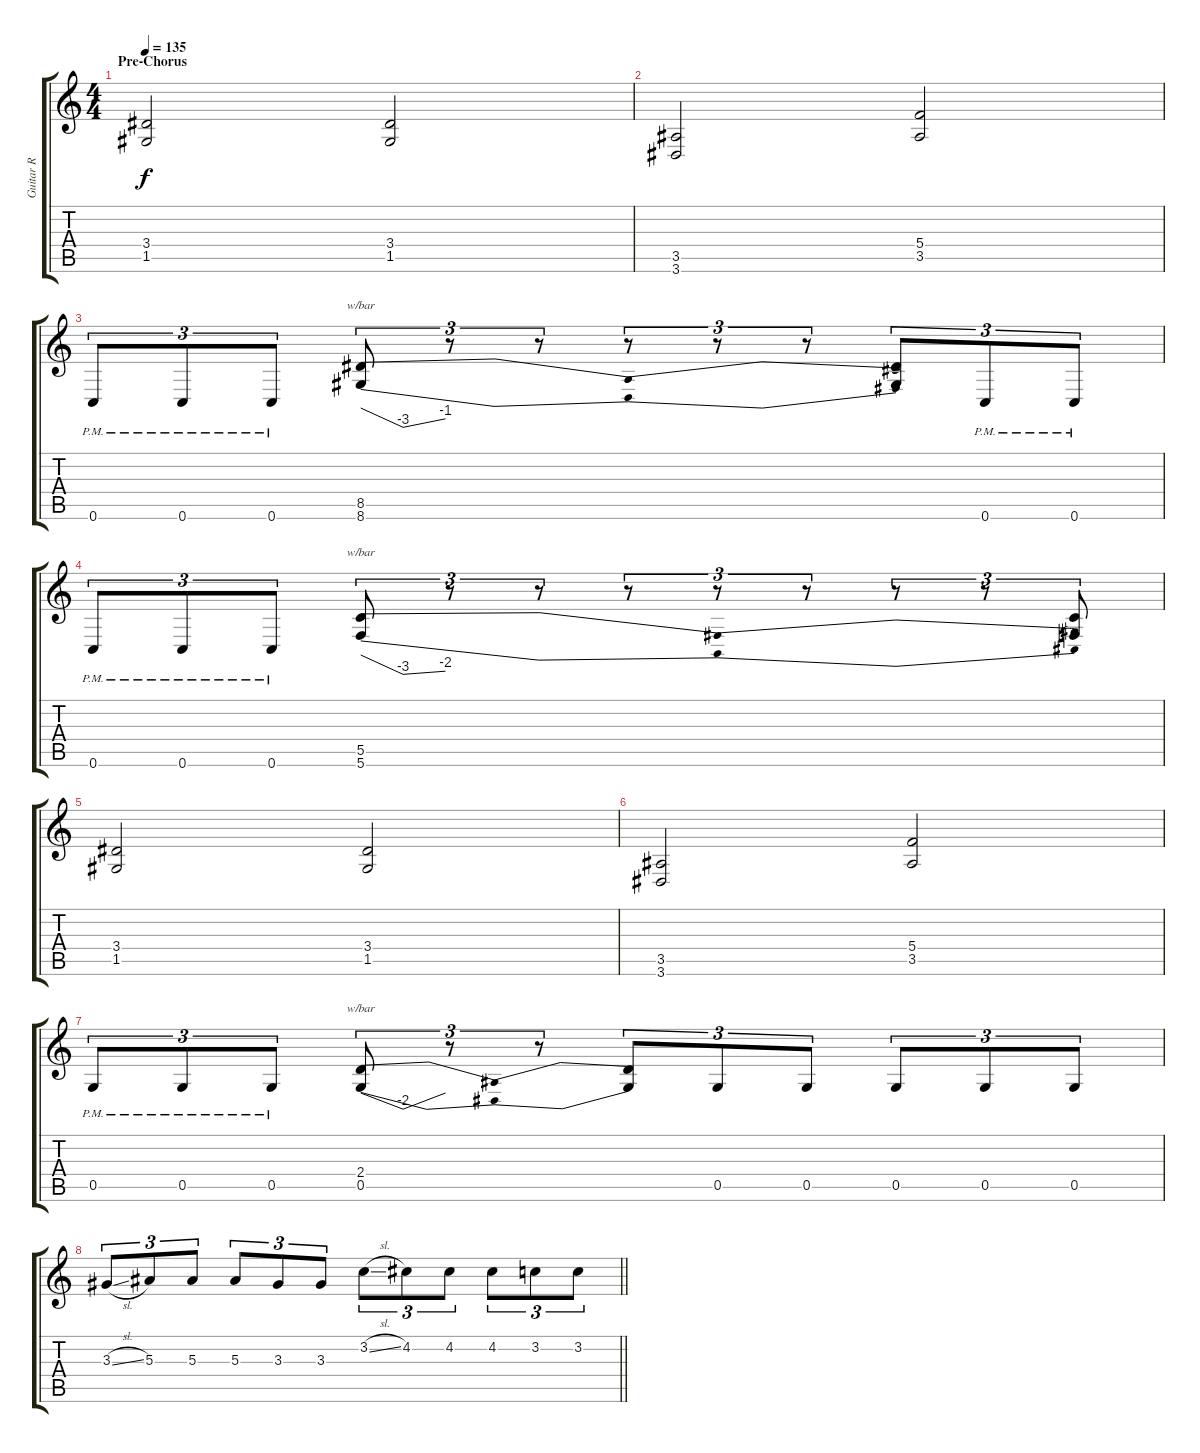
\track ("Guitar R" "Guitar R") {instrument distortionguitar}
\staff {score tabs}
\tuning (D4 A3 F3 C3 G2 C2) {hide}
\ts (4 4)
\section ("" "Pre-Chorus")
\tempo 135
\clef g2
\ks c
(3.4 1.5).2{dy f} (3.4 1.5).2 |
(3.5 3.6).2 (5.4 3.5).2 |
0.6{pm}.8{tu (3 2)} 0.6{pm}.8{tu (3 2)} 0.6{pm}.8{tu (3 2)} (8.5 8.6).8{tu (3 2) tbe (dip default 0 0 36 -12 60 -4)} r.8{tu (3 2)} r.8{tu (3 2)} r.8{tu (3 2)} r.8{tu (3 2)} r.8{tu (3 2)} (8.5{t} 8.6{t}).8{tu (3 2)} 0.6{pm}.8{tu (3 2)} 0.6{pm}.8{tu (3 2)} |
0.6{pm}.8{tu (3 2)} 0.6{pm}.8{tu (3 2)} 0.6{pm}.8{tu (3 2)} (5.5 5.6).8{tu (3 2) tbe (dip default 0 0 38 -12 60 -8)} r.8{tu (3 2)} r.8{tu (3 2)} r.8{tu (3 2)} r.8{tu (3 2)} r.8{tu (3 2)} r.8{tu (3 2)} r.8{tu (3 2)} (5.5{t} 5.6{t}).8{tu (3 2)} |
(3.4 1.5).2 (3.4 1.5).2 |
(3.5 3.6).2 (5.4 3.5).2 |
0.5{pm}.8{tu (3 2)} 0.5{pm}.8{tu (3 2)} 0.5{pm}.8{tu (3 2)} (2.4 0.5).8{tu (3 2) tbe (dip default 0 0 34 -8 60 0)} r.8{tu (3 2)} r.8{tu (3 2)} (2.4{t} 0.5{t}).8{tu (3 2)} 0.5.8{tu (3 2)} 0.5.8{tu (3 2)} 0.5.8{tu (3 2)} 0.5.8{tu (3 2)} 0.5.8{tu (3 2)} |
\barLineRight lightlight
3.3{sl}.8{tu (3 2) balance 8} 5.3.8{tu (3 2)} 5.3.8{tu (3 2)} 5.3.8{tu (3 2)} 3.3.8{tu (3 2)} 3.3.8{tu (3 2)} 3.2{sl}.8{tu (3 2)} 4.2.8{tu (3 2)} 4.2.8{tu (3 2)} 4.2.8{tu (3 2)} 3.2.8{tu (3 2)} 3.2.8{tu (3 2)}
